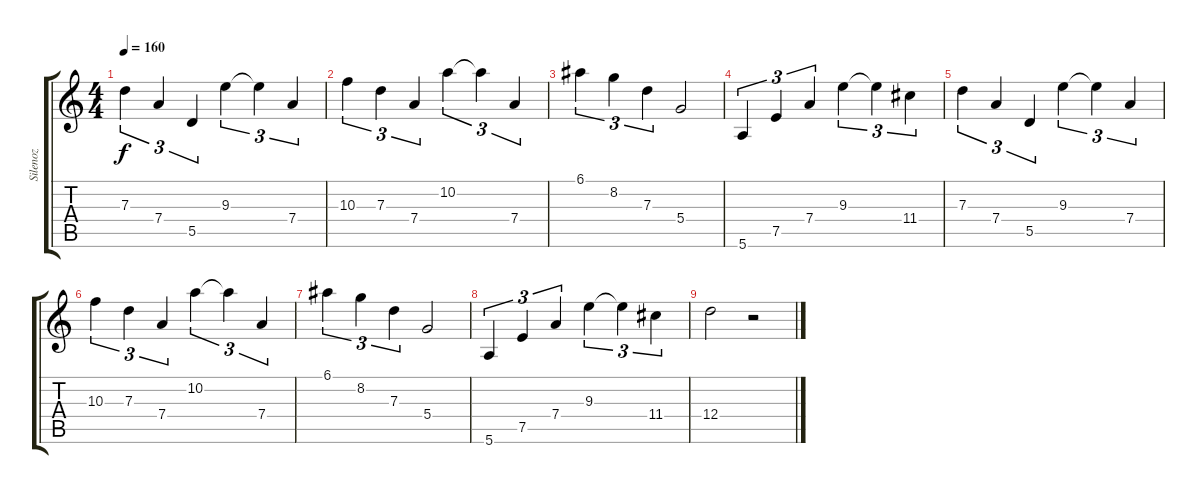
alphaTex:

\track ("Silenoz" "Silenoz") {instrument distortionguitar}
\staff {score tabs}
\tuning (E4 B3 G3 D3 A2 E2) {hide}
\ts (4 4)
\tempo 160
\clef g2
\ks c
7.3.4{tu (3 2) dy f} 7.4.4{tu (3 2)} 5.5.4{tu (3 2)} 9.3.4{tu (3 2)} 9.3{t}.4{tu (3 2)} 7.4.4{tu (3 2)} |
10.3.4{tu (3 2)} 7.3.4{tu (3 2)} 7.4.4{tu (3 2)} 10.2.4{tu (3 2)} 10.2{t}.4{tu (3 2)} 7.4.4{tu (3 2)} |
6.1.4{tu (3 2)} 8.2.4{tu (3 2)} 7.3.4{tu (3 2)} 5.4.2 |
5.6.4{tu (3 2)} 7.5.4{tu (3 2)} 7.4.4{tu (3 2)} 9.3.4{tu (3 2)} 9.3{t}.4{tu (3 2)} 11.4.4{tu (3 2)} |
7.3.4{tu (3 2)} 7.4.4{tu (3 2)} 5.5.4{tu (3 2)} 9.3.4{tu (3 2)} 9.3{t}.4{tu (3 2)} 7.4.4{tu (3 2)} |
10.3.4{tu (3 2)} 7.3.4{tu (3 2)} 7.4.4{tu (3 2)} 10.2.4{tu (3 2)} 10.2{t}.4{tu (3 2)} 7.4.4{tu (3 2)} |
6.1.4{tu (3 2)} 8.2.4{tu (3 2)} 7.3.4{tu (3 2)} 5.4.2 |
5.6.4{tu (3 2)} 7.5.4{tu (3 2)} 7.4.4{tu (3 2)} 9.3.4{tu (3 2)} 9.3{t}.4{tu (3 2)} 11.4.4{tu (3 2)} |
12.4.2 r.2
